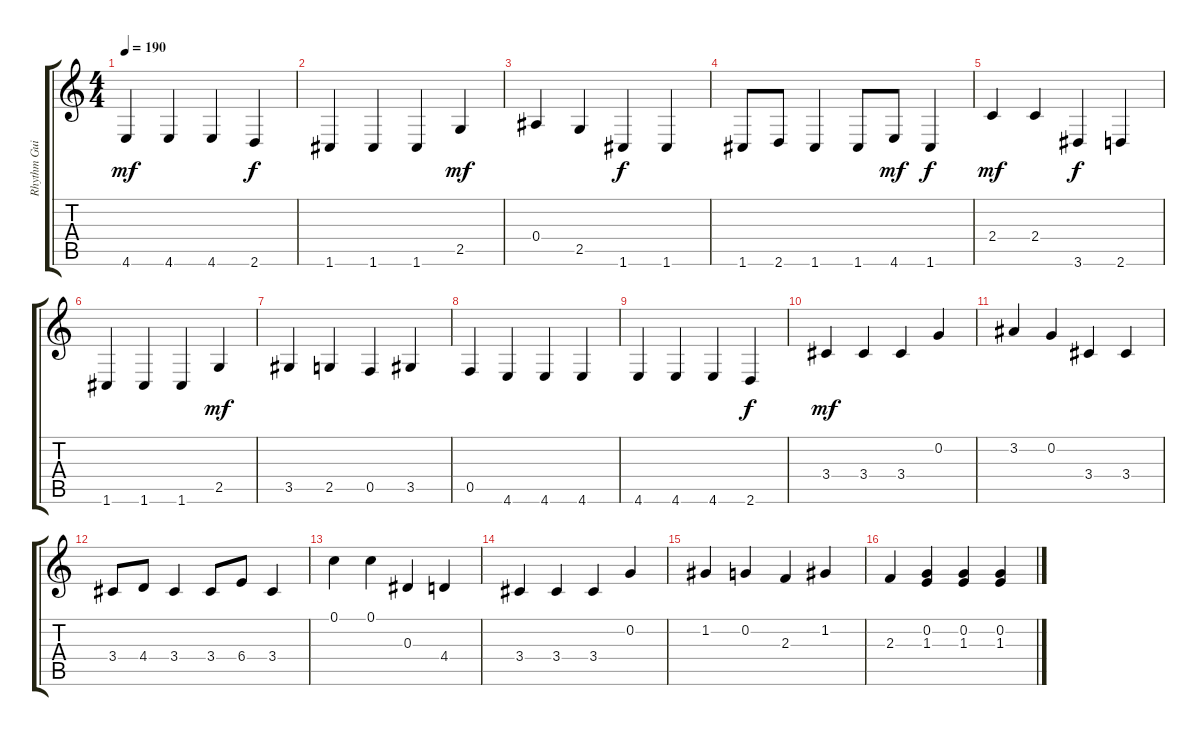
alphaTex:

\track ("Rhythm Guitar" "Rhythm Gui") {instrument distortionguitar}
\staff {score tabs}
\tuning (C4 G3 Eb3 Bb2 F2 C2) {hide}
\ts (4 4)
\tempo 190
\clef g2
\ks c
4.6.4{dy mf} 4.6.4 4.6.4 2.6.4{dy f} |
1.6.4 1.6.4 1.6.4 2.5.4{dy mf} |
0.4.4 2.5.4 1.6.4{dy f} 1.6.4 |
1.6.8 2.6.8 1.6.4 1.6.8 4.6.8{dy mf} 1.6.4{dy f} |
2.4.4{dy mf} 2.4.4 3.6.4{dy f} 2.6.4 |
1.6.4 1.6.4 1.6.4 2.5.4{dy mf} |
3.5.4 2.5.4 0.5.4 3.5.4 |
0.5.4 4.6.4 4.6.4 4.6.4 |
4.6.4 4.6.4 4.6.4 2.6.4{dy f} |
3.4.4{dy mf} 3.4.4 3.4.4 0.2.4 |
3.2.4 0.2.4 3.4.4 3.4.4 |
3.4.8 4.4.8 3.4.4 3.4.8 6.4.8 3.4.4 |
0.1.4 0.1.4 0.3.4 4.4.4 |
3.4.4 3.4.4 3.4.4 0.2.4 |
1.2.4 0.2.4 2.3.4 1.2.4 |
2.3.4 (0.2 1.3).4 (0.2 1.3).4 (0.2 1.3).4
